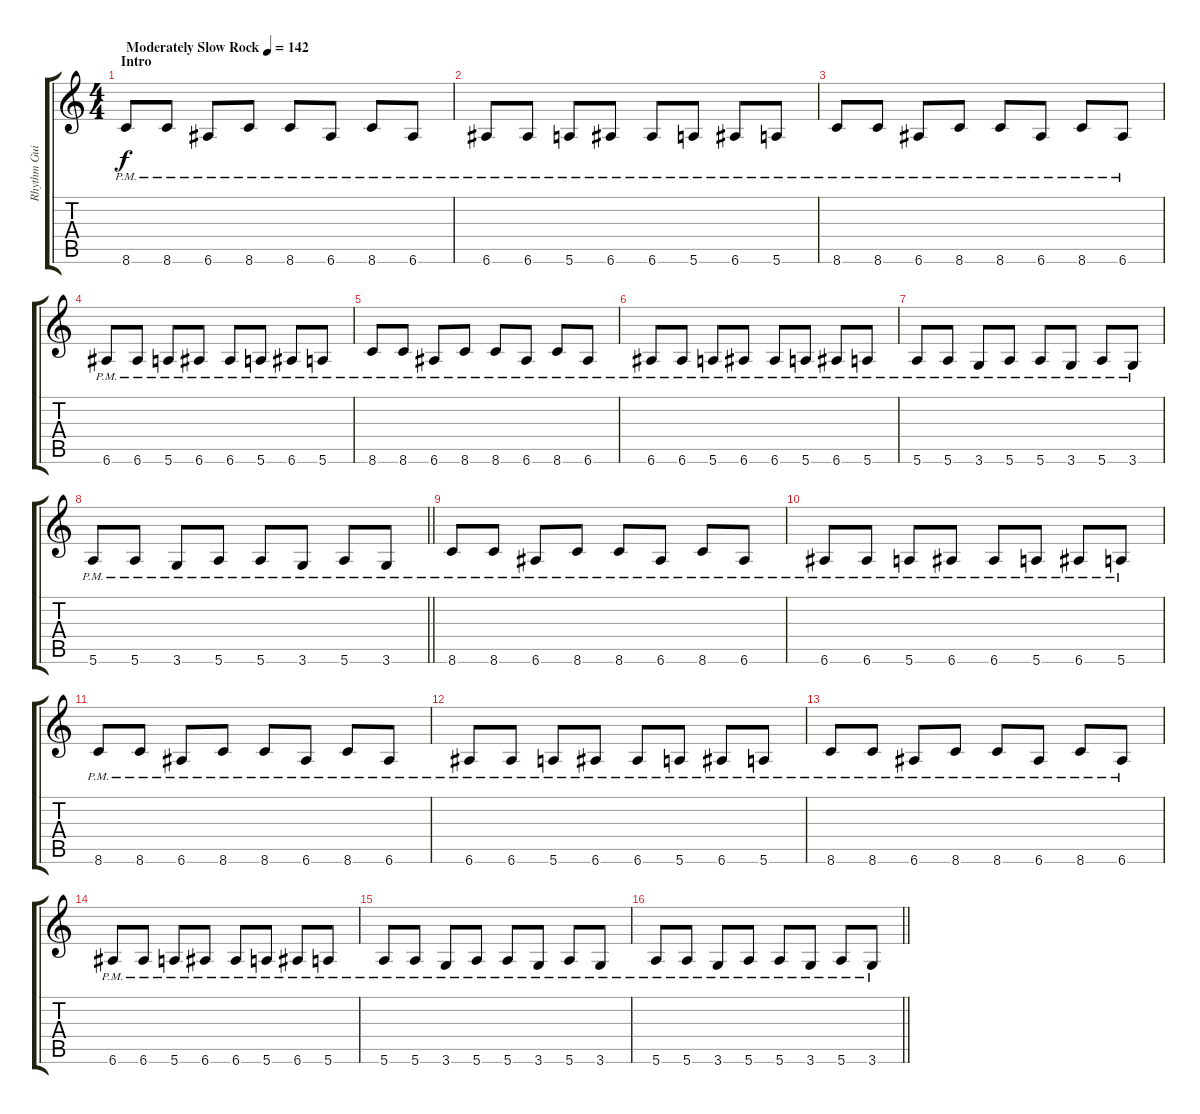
\track ("Rhythm Guitar" "Rhythm Gui") {instrument acousticguitarsteel}
\staff {score tabs}
\tuning (E4 B3 G3 D3 A2 E2) {hide}
\ts (4 4)
\section ("" "Intro")
\tempo (142 "Moderately Slow Rock")
\clef g2
\ks c
8.6{pm}.8{dy f instrument acousticguitarsteel} 8.6{pm}.8 6.6{pm}.8 8.6{pm}.8 8.6{pm}.8 6.6{pm}.8 8.6{pm}.8 6.6{pm}.8 |
6.6{pm}.8 6.6{pm}.8 5.6{pm}.8 6.6{pm}.8 6.6{pm}.8 5.6{pm}.8 6.6{pm}.8 5.6{pm}.8 |
8.6{pm}.8 8.6{pm}.8 6.6{pm}.8 8.6{pm}.8 8.6{pm}.8 6.6{pm}.8 8.6{pm}.8 6.6{pm}.8 |
6.6{pm}.8 6.6{pm}.8 5.6{pm}.8 6.6{pm}.8 6.6{pm}.8 5.6{pm}.8 6.6{pm}.8 5.6{pm}.8 |
8.6{pm}.8 8.6{pm}.8 6.6{pm}.8 8.6{pm}.8 8.6{pm}.8 6.6{pm}.8 8.6{pm}.8 6.6{pm}.8 |
6.6{pm}.8 6.6{pm}.8 5.6{pm}.8 6.6{pm}.8 6.6{pm}.8 5.6{pm}.8 6.6{pm}.8 5.6{pm}.8 |
5.6{pm}.8 5.6{pm}.8 3.6{pm}.8 5.6{pm}.8 5.6{pm}.8 3.6{pm}.8 5.6{pm}.8 3.6{pm}.8 |
\barLineRight lightlight
5.6{pm}.8 5.6{pm}.8 3.6{pm}.8 5.6{pm}.8 5.6{pm}.8 3.6{pm}.8 5.6{pm}.8 3.6{pm}.8 |
8.6{pm}.8 8.6{pm}.8 6.6{pm}.8 8.6{pm}.8 8.6{pm}.8 6.6{pm}.8 8.6{pm}.8 6.6{pm}.8 |
6.6{pm}.8 6.6{pm}.8 5.6{pm}.8 6.6{pm}.8 6.6{pm}.8 5.6{pm}.8 6.6{pm}.8 5.6{pm}.8 |
8.6{pm}.8 8.6{pm}.8 6.6{pm}.8 8.6{pm}.8 8.6{pm}.8 6.6{pm}.8 8.6{pm}.8 6.6{pm}.8 |
6.6{pm}.8 6.6{pm}.8 5.6{pm}.8 6.6{pm}.8 6.6{pm}.8 5.6{pm}.8 6.6{pm}.8 5.6{pm}.8 |
8.6{pm}.8 8.6{pm}.8 6.6{pm}.8 8.6{pm}.8 8.6{pm}.8 6.6{pm}.8 8.6{pm}.8 6.6{pm}.8 |
6.6{pm}.8 6.6{pm}.8 5.6{pm}.8 6.6{pm}.8 6.6{pm}.8 5.6{pm}.8 6.6{pm}.8 5.6{pm}.8 |
5.6{pm}.8 5.6{pm}.8 3.6{pm}.8 5.6{pm}.8 5.6{pm}.8 3.6{pm}.8 5.6{pm}.8 3.6{pm}.8 |
\barLineRight lightlight
5.6{pm}.8 5.6{pm}.8 3.6{pm}.8 5.6{pm}.8 5.6{pm}.8 3.6{pm}.8 5.6{pm}.8 3.6{pm}.8
